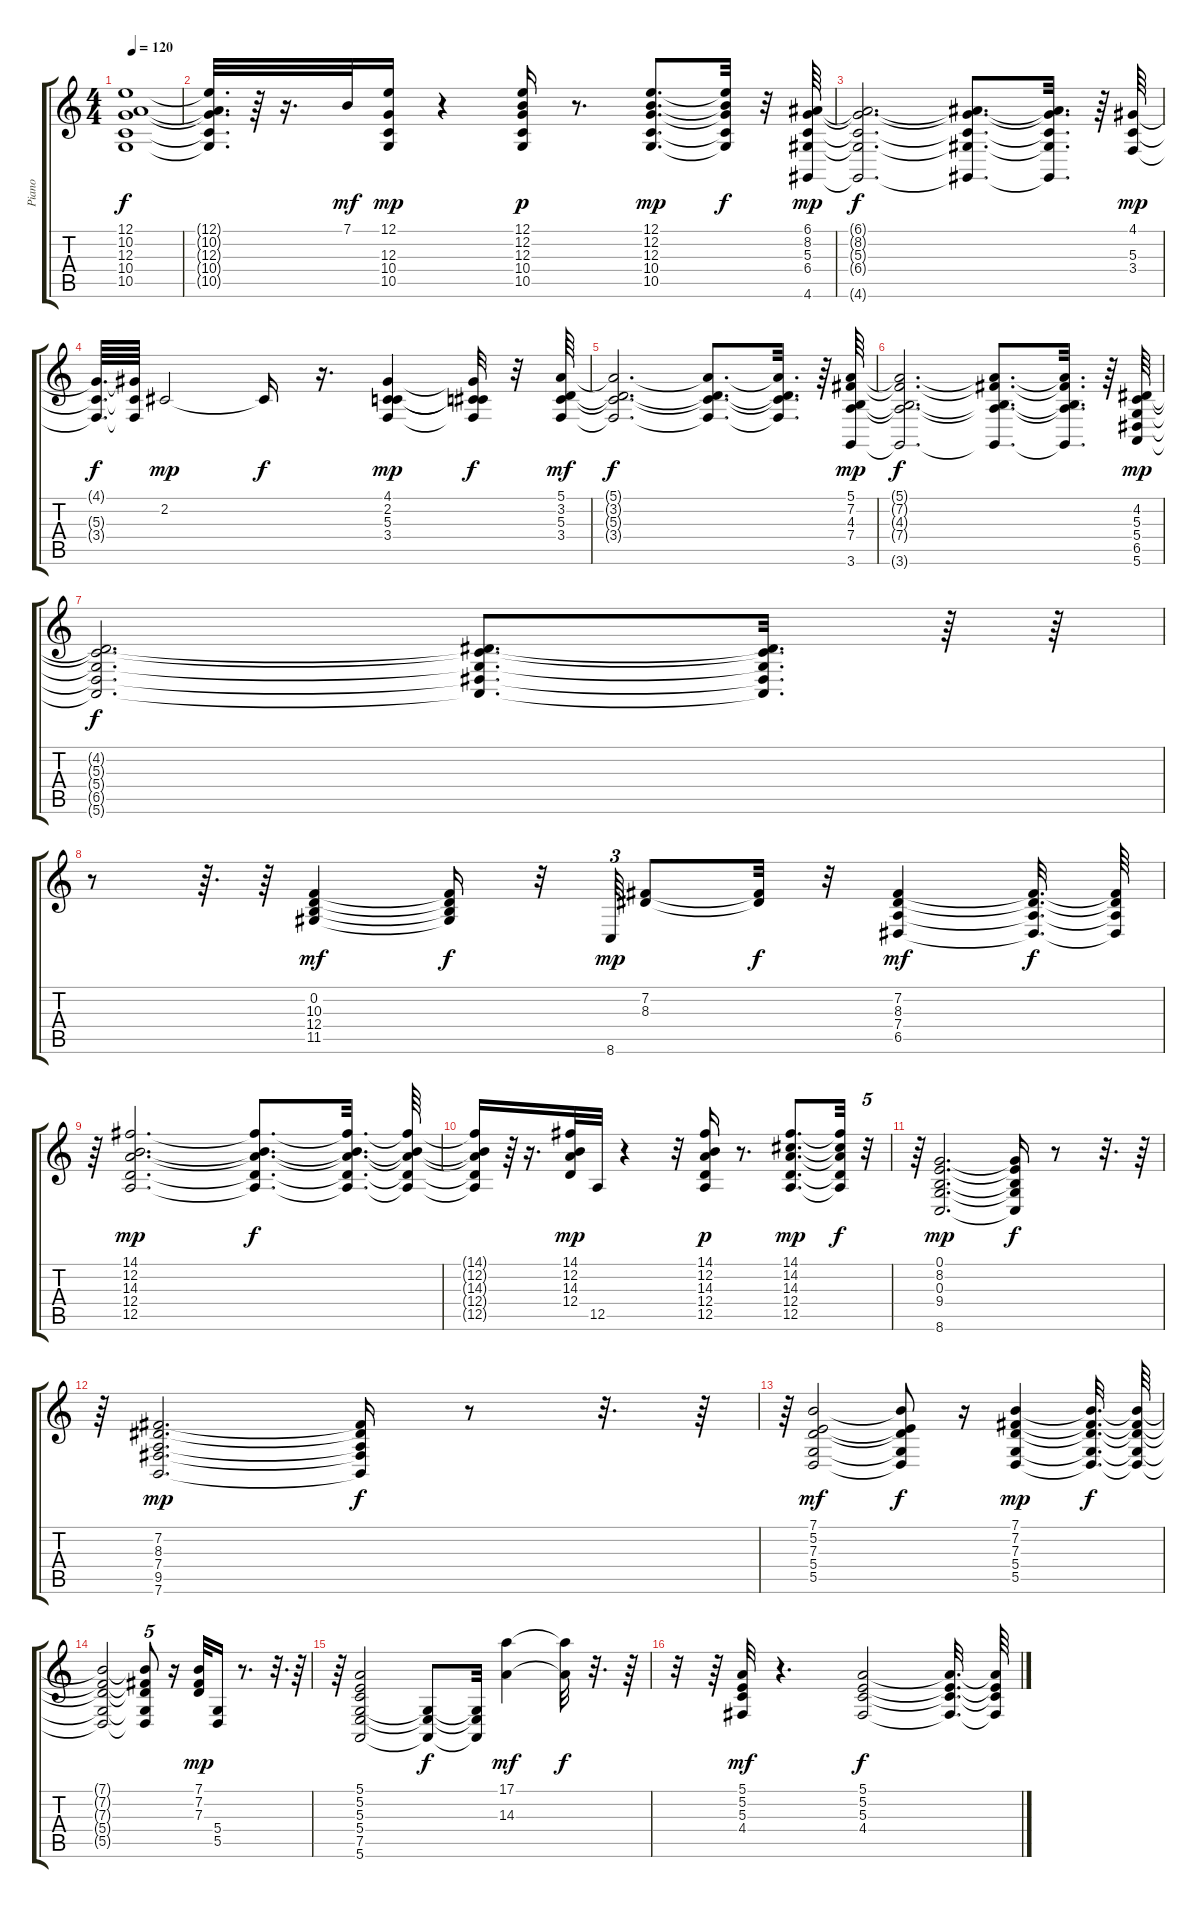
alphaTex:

\track ("Piano" "Piano") {instrument electricpiano1}
\staff {score tabs}
\tuning (E4 B3 G3 D3 A2 E2) {hide}
\ts (4 4)
\tempo 120
\clef g2
\ks c
(12.1{t} 10.2{t} 12.3{t} 10.4{t} 10.5{t}).1{dy f} |
(12.1{t} 10.2{t} 12.3{t} 10.4{t} 10.5{t}).32{d} r.64 r.16{d} 7.1.32{dy mf} (12.1 12.3 10.4 10.5).16{dy mp} r.4 (12.1 12.2 12.3 10.4 10.5).16{dy p} r.8{d} (12.1 12.2 12.3 10.4 10.5).8{d dy mp} (12.1{t} 12.2{t} 12.3{t} 10.4{t} 10.5{t}).32{dy f} r.32 (6.1 8.2 5.3 6.4 4.6).64{dy mp} |
(6.1{t} 8.2{t} 5.3{t} 6.4{t} 4.6{t}).2{d dy f} (6.1{t} 8.2{t} 5.3{t} 6.4{t} 4.6{t}).8{d} (6.1{t} 8.2{t} 5.3{t} 6.4{t} 4.6{t}).32{d} r.64 (4.1 5.3 3.4).64{dy mp} |
(4.1{t} 5.3{t} 3.4{t}).64{d dy f} (4.1{t} 5.3{t} 3.4{t}).64 2.2.2{dy mp} 2.2{t}.16{dy f} r.16{d} (4.1 2.2 5.3 3.4).4{dy mp} (4.1{t} 2.2{t} 5.3{t} 3.4{t}).32{dy f} r.32 (5.1 3.2 5.3 3.4).64{dy mf} |
(5.1{t} 3.2{t} 5.3{t} 3.4{t}).2{d dy f} (5.1{t} 3.2{t} 5.3{t} 3.4{t}).8{d} (5.1{t} 3.2{t} 5.3{t} 3.4{t}).32{d} r.64 (5.1 7.2 4.3 7.4 3.6).64{dy mp} |
(5.1{t} 7.2{t} 4.3{t} 7.4{t} 3.6{t}).2{d dy f} (5.1{t} 7.2{t} 4.3{t} 7.4{t} 3.6{t}).8{d} (5.1{t} 7.2{t} 4.3{t} 7.4{t} 3.6{t}).32{d} r.64 (4.2 5.3 5.4 6.5 5.6).64{dy mp} |
(4.2{t} 5.3{t} 5.4{t} 6.5{t} 5.6{t}).2{d dy f} (4.2{t} 5.3{t} 5.4{t} 6.5{t} 5.6{t}).8{d} (4.2{t} 5.3{t} 5.4{t} 6.5{t} 5.6{t}).32{d} r.64 r.64 |
r.8 r.64{d} r.64 (0.2 10.3 12.4 11.5).4{dy mf} (0.2{t} 10.3{t} 12.4{t} 11.5{t}).16{dy f} r.32 8.6.64{tu (3 2) dy mp} (7.2 8.3).8 (7.2{t} 8.3{t}).32{dy f} r.32 (7.2 8.3 7.4 6.5).4{dy mf} (7.2{t} 8.3{t} 7.4{t} 6.5{t}).32{d dy f} (7.2{t} 8.3{t} 7.4{t} 6.5{t}).64 |
r.64 (14.1 12.2 14.3 12.4 12.5).2{d dy mp} (14.1{t} 12.2{t} 14.3{t} 12.4{t} 12.5{t}).8{d dy f} (14.1{t} 12.2{t} 14.3{t} 12.4{t} 12.5{t}).32{d} (14.1{t} 12.2{t} 14.3{t} 12.4{t} 12.5{t}).64 |
(14.1{t} 12.2{t} 14.3{t} 12.4{t} 12.5{t}).16 r.64 r.16{d} (14.1 12.2 14.3 12.4).32{dy mp} 12.5.32 r.4 r.32 (14.1 12.2 14.3 12.4 12.5).16{dy p} r.8{d} (14.1 14.2 14.3 12.4 12.5).8{d dy mp} (14.1{t} 14.2{t} 14.3{t} 12.4{t} 12.5{t}).32{dy f} r.32{tu (5 4)} |
r.64 (0.1 8.2 0.3 9.4 8.6).2{d dy mp} (0.1{t} 8.2{t} 0.3{t} 9.4{t} 8.6{t}).16{dy f} r.8 r.32{d} r.64 |
r.64 (7.2 8.3 7.4 9.5 7.6).2{d dy mp} (7.2{t} 8.3{t} 7.4{t} 9.5{t} 7.6{t}).16{dy f} r.8 r.32{d} r.64 |
r.64 (7.1 5.2 7.3 5.4 5.5).2{dy mf} (7.1{t} 5.2{t} 7.3{t} 5.4{t} 5.5{t}).8{dy f} r.16 (7.1 7.2 7.3 5.4 5.5).4{dy mp} (7.1{t} 7.2{t} 7.3{t} 5.4{t} 5.5{t}).32{d dy f} (7.1{t} 7.2{t} 7.3{t} 5.4{t} 5.5{t}).64 |
(7.1{t} 7.2{t} 7.3{t} 5.4{t} 5.5{t}).2 (7.1{t} 7.2{t} 7.3{t} 5.4{t} 5.5{t}).8{tu (5 4)} r.16 (7.1 7.2 7.3).32{dy mp} (5.4 5.5).16 r.8{d} r.32{d} r.64 |
r.64 (5.1 5.2 5.3 5.4 7.5 5.6).2 (5.4{t} 7.5{t} 5.6{t}).8{dy f} (5.4{t} 7.5{t} 5.6{t}).32 (17.1 14.3).4{dy mf} (17.1{t} 14.3{t}).32{dy f} r.32{d} r.64 |
r.32 r.64 (5.1 5.2 5.3 4.4).32{dy mf} r.4{d} (5.1 5.2 5.3 4.4).2{dy f} (5.1{t} 5.2{t} 5.3{t} 4.4{t}).32{d} (5.1{t} 5.2{t} 5.3{t} 4.4{t}).64
